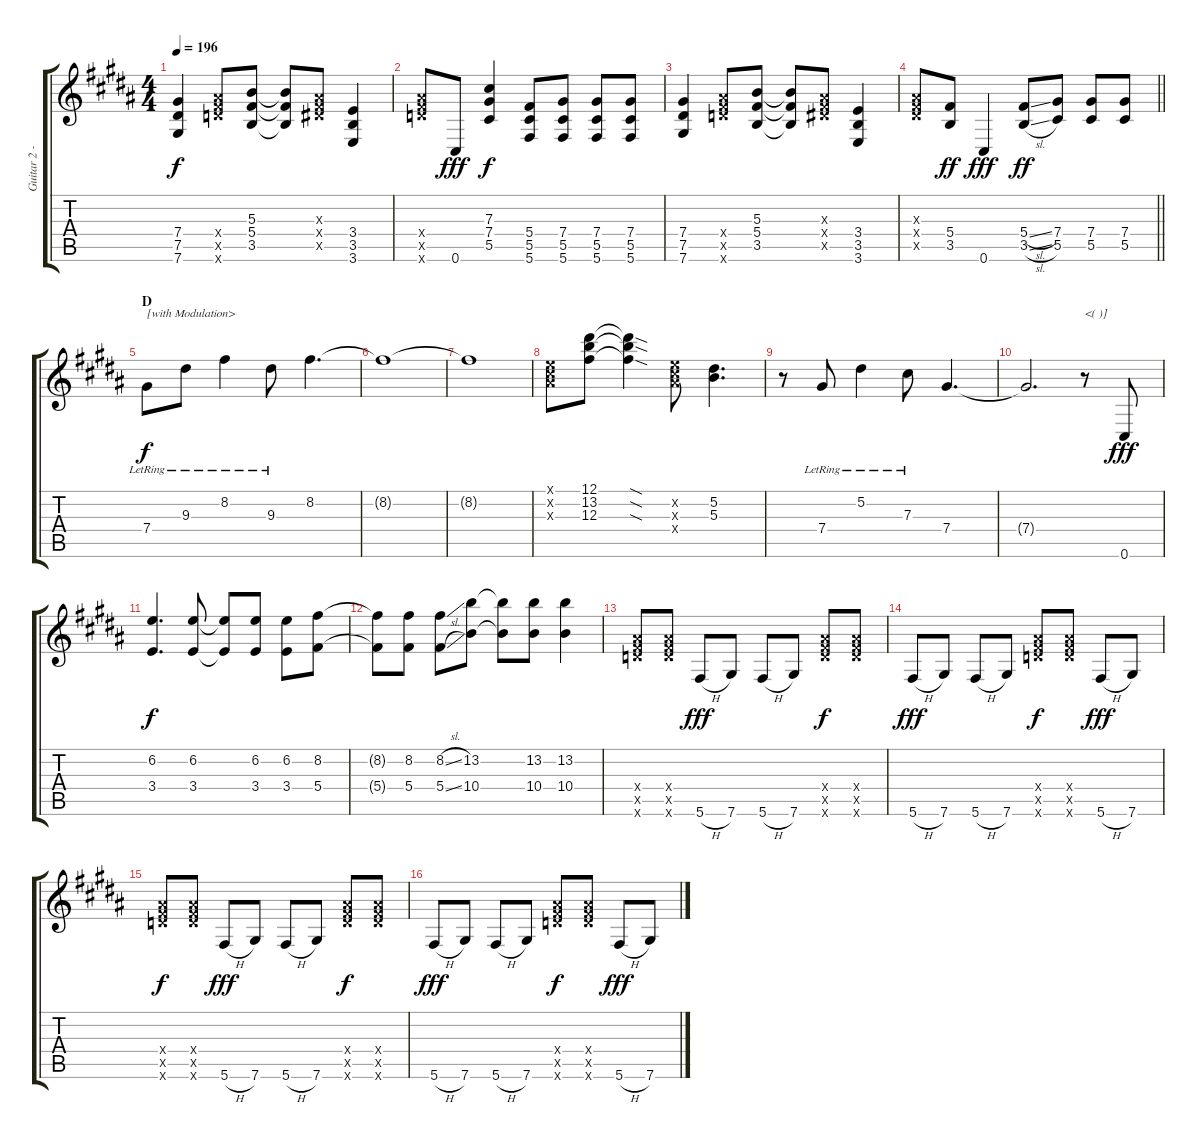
\track ("Guitar 2 - Sunao" "Guitar 2 -") {instrument distortionguitar}
\staff {score tabs}
\tuning (Eb4 Bb3 Gb3 Db3 Ab2 Db2) {hide}
\ts (4 4)
\tempo 196
\clef g2
\ks b
(7.4 7.5 7.6).4{dy f} (9.4{x} 10.5{x} 13.6{x}).8 (5.3 5.4 3.5).8 (5.3{t} 5.4{t} 3.5{t}).8 (4.3{x} 5.4{x} 7.5{x}).8 (3.4 3.5 3.6).4 |
(9.4{x} 10.5{x} 13.6{x}).8 0.6.8{dy fff} (7.3 7.4 5.5).4{dy f} (5.4 5.5 5.6).8 (7.4 5.5 5.6).8 (7.4 5.5 5.6).8 (7.4 5.5 5.6).8 |
(7.4 7.5 7.6).4 (9.4{x} 10.5{x} 13.6{x}).8 (5.3 5.4 3.5).8 (5.3{t} 5.4{t} 3.5{t}).8 (4.3{x} 5.4{x} 7.5{x}).8 (3.4 3.5 3.6).4 |
\barLineRight lightlight
(4.3{x} 5.4{x} 7.5{x}).8 (5.4 3.5).8{dy ff} 0.6.4{dy fff} (5.4{sl} 3.5{sl}).8{dy ff} (7.4 5.5).8 (7.4 5.5).8 (7.4 5.5).8 |
\section ("" "D")
7.4{lr}.8{txt "[with Modulation>" dy f} 9.3{lr}.8 8.2{lr}.4 9.3{lr}.8 8.2.4{d} |
8.2{t}.1 |
8.2{t}.1 |
(1.1{x} 3.2{x} 4.3{x}).8 (12.1 13.2 12.3).8 (12.1{sod t} 13.2{sod t} 12.3{sod t}).4 (6.2{x} 7.3{x} 9.4{x}).8 (5.2 5.3).4{d} |
r.8 7.4{lr}.8 5.2{lr}.4 7.3{lr}.8 7.4.4{d} |
7.4{t}.2{d} r.8{txt "<( )]"} 0.6.8{dy fff} |
(6.2 3.4).4{d dy f} (6.2 3.4).8 (6.2{t} 3.4{t}).8 (6.2 3.4).8 (6.2 3.4).8 (8.2 5.4).8 |
(8.2{t} 5.4{t}).8 (8.2 5.4).8 (8.2{sl} 5.4{sl}).8 (13.2 10.4).8 (13.2{t} 10.4{t}).8 (13.2 10.4).8 (13.2 10.4).4 |
(9.4{x} 10.5{x} 13.6{x}).8 (9.4{x} 10.5{x} 13.6{x}).8 5.6{h}.8{dy fff} 7.6.8 5.6{h}.8 7.6.8 (9.4{x} 10.5{x} 13.6{x}).8{dy f} (9.4{x} 10.5{x} 13.6{x}).8 |
5.6{h}.8{dy fff} 7.6.8 5.6{h}.8 7.6.8 (9.4{x} 10.5{x} 13.6{x}).8{dy f} (9.4{x} 10.5{x} 13.6{x}).8 5.6{h}.8{dy fff} 7.6.8 |
(9.4{x} 10.5{x} 13.6{x}).8{dy f} (9.4{x} 10.5{x} 13.6{x}).8 5.6{h}.8{dy fff} 7.6.8 5.6{h}.8 7.6.8 (9.4{x} 10.5{x} 13.6{x}).8{dy f} (9.4{x} 10.5{x} 13.6{x}).8 |
5.6{h}.8{dy fff} 7.6.8 5.6{h}.8 7.6.8 (9.4{x} 10.5{x} 13.6{x}).8{dy f} (9.4{x} 10.5{x} 13.6{x}).8 5.6{h}.8{dy fff} 7.6.8
